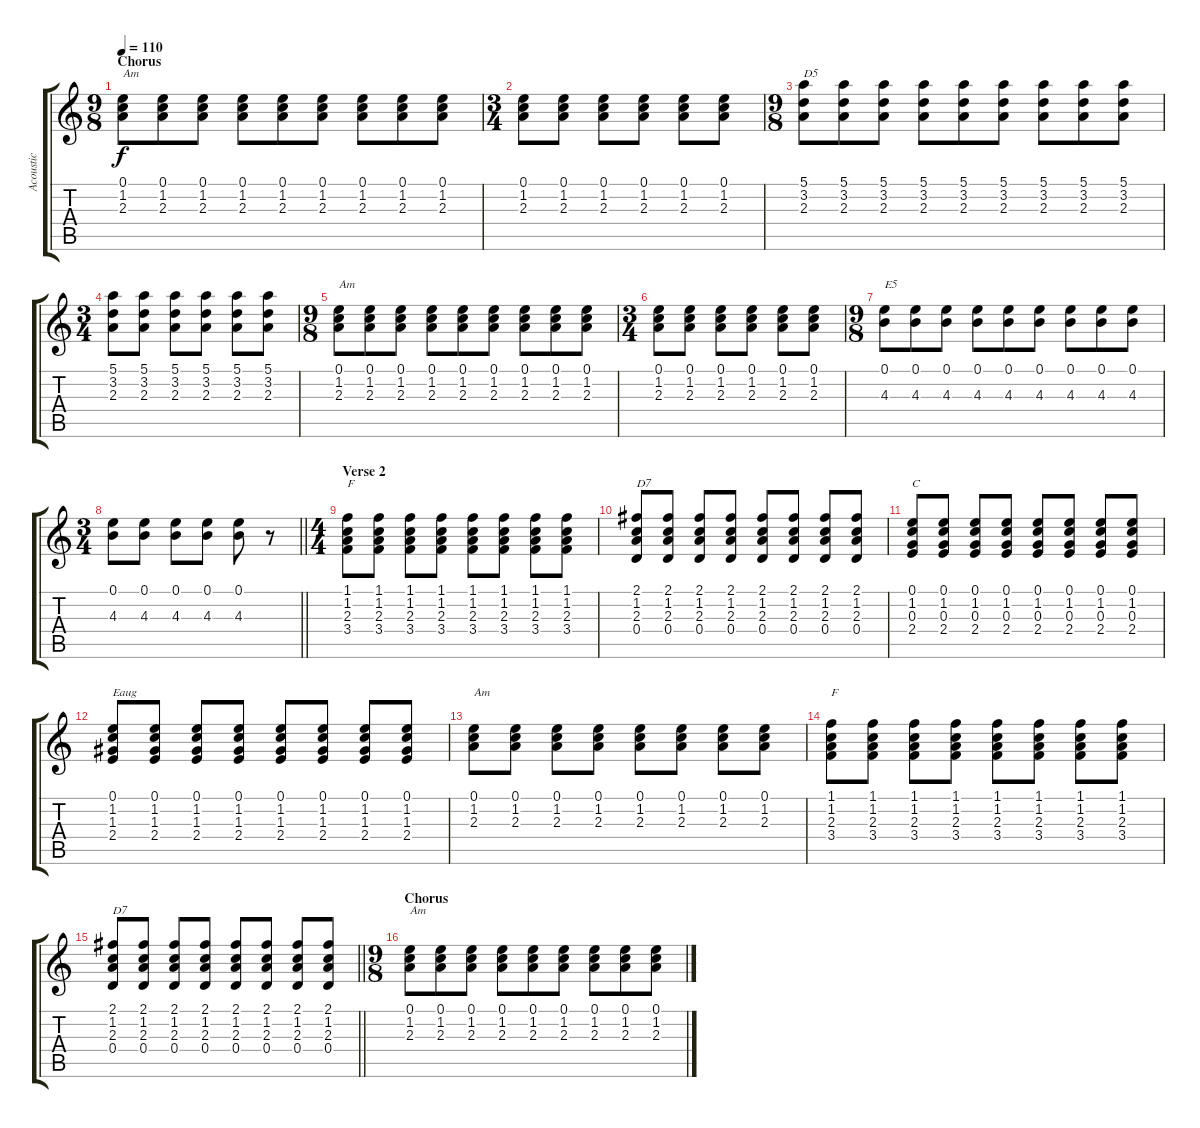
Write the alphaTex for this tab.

\track ("Acoustic" "Acoustic") {instrument acousticguitarsteel}
\staff {score tabs}
\tuning (E4 B3 G3 D3 A2 E2) {hide}
\ts (9 8)
\section ("" "Chorus")
\tempo 110
\clef g2
\ks c
(0.1 1.2 2.3).8{txt "Am" dy f} (0.1 1.2 2.3).8 (0.1 1.2 2.3).8 (0.1 1.2 2.3).8 (0.1 1.2 2.3).8 (0.1 1.2 2.3).8 (0.1 1.2 2.3).8 (0.1 1.2 2.3).8 (0.1 1.2 2.3).8 |
\ts (3 4)
(0.1 1.2 2.3).8 (0.1 1.2 2.3).8 (0.1 1.2 2.3).8 (0.1 1.2 2.3).8 (0.1 1.2 2.3).8 (0.1 1.2 2.3).8 |
\ts (9 8)
(5.1 3.2 2.3).8{txt "D5"} (5.1 3.2 2.3).8 (5.1 3.2 2.3).8 (5.1 3.2 2.3).8 (5.1 3.2 2.3).8 (5.1 3.2 2.3).8 (5.1 3.2 2.3).8 (5.1 3.2 2.3).8 (5.1 3.2 2.3).8 |
\ts (3 4)
(5.1 3.2 2.3).8 (5.1 3.2 2.3).8 (5.1 3.2 2.3).8 (5.1 3.2 2.3).8 (5.1 3.2 2.3).8 (5.1 3.2 2.3).8 |
\ts (9 8)
(0.1 1.2 2.3).8{txt "Am"} (0.1 1.2 2.3).8 (0.1 1.2 2.3).8 (0.1 1.2 2.3).8 (0.1 1.2 2.3).8 (0.1 1.2 2.3).8 (0.1 1.2 2.3).8 (0.1 1.2 2.3).8 (0.1 1.2 2.3).8 |
\ts (3 4)
(0.1 1.2 2.3).8 (0.1 1.2 2.3).8 (0.1 1.2 2.3).8 (0.1 1.2 2.3).8 (0.1 1.2 2.3).8 (0.1 1.2 2.3).8 |
\ts (9 8)
(0.1 4.3).8{txt "E5"} (0.1 4.3).8 (0.1 4.3).8 (0.1 4.3).8 (0.1 4.3).8 (0.1 4.3).8 (0.1 4.3).8 (0.1 4.3).8 (0.1 4.3).8 |
\ts (3 4)
\barLineRight lightlight
(0.1 4.3).8 (0.1 4.3).8 (0.1 4.3).8 (0.1 4.3).8 (0.1 4.3).8 r.8 |
\ts (4 4)
\section ("" "Verse 2")
(1.1 1.2 2.3 3.4).8{txt "F"} (1.1 1.2 2.3 3.4).8 (1.1 1.2 2.3 3.4).8 (1.1 1.2 2.3 3.4).8 (1.1 1.2 2.3 3.4).8 (1.1 1.2 2.3 3.4).8 (1.1 1.2 2.3 3.4).8 (1.1 1.2 2.3 3.4).8 |
(2.1 1.2 2.3 0.4).8{txt "D7"} (2.1 1.2 2.3 0.4).8 (2.1 1.2 2.3 0.4).8 (2.1 1.2 2.3 0.4).8 (2.1 1.2 2.3 0.4).8 (2.1 1.2 2.3 0.4).8 (2.1 1.2 2.3 0.4).8 (2.1 1.2 2.3 0.4).8 |
(0.1 1.2 0.3 2.4).8{txt "C"} (0.1 1.2 0.3 2.4).8 (0.1 1.2 0.3 2.4).8 (0.1 1.2 0.3 2.4).8 (0.1 1.2 0.3 2.4).8 (0.1 1.2 0.3 2.4).8 (0.1 1.2 0.3 2.4).8 (0.1 1.2 0.3 2.4).8 |
(0.1 1.2 1.3 2.4).8{txt "Eaug"} (0.1 1.2 1.3 2.4).8 (0.1 1.2 1.3 2.4).8 (0.1 1.2 1.3 2.4).8 (0.1 1.2 1.3 2.4).8 (0.1 1.2 1.3 2.4).8 (0.1 1.2 1.3 2.4).8 (0.1 1.2 1.3 2.4).8 |
(0.1 1.2 2.3).8{txt "Am"} (0.1 1.2 2.3).8 (0.1 1.2 2.3).8 (0.1 1.2 2.3).8 (0.1 1.2 2.3).8 (0.1 1.2 2.3).8 (0.1 1.2 2.3).8 (0.1 1.2 2.3).8 |
(1.1 1.2 2.3 3.4).8{txt "F"} (1.1 1.2 2.3 3.4).8 (1.1 1.2 2.3 3.4).8 (1.1 1.2 2.3 3.4).8 (1.1 1.2 2.3 3.4).8 (1.1 1.2 2.3 3.4).8 (1.1 1.2 2.3 3.4).8 (1.1 1.2 2.3 3.4).8 |
\barLineRight lightlight
(2.1 1.2 2.3 0.4).8{txt "D7"} (2.1 1.2 2.3 0.4).8 (2.1 1.2 2.3 0.4).8 (2.1 1.2 2.3 0.4).8 (2.1 1.2 2.3 0.4).8 (2.1 1.2 2.3 0.4).8 (2.1 1.2 2.3 0.4).8 (2.1 1.2 2.3 0.4).8 |
\ts (9 8)
\section ("" "Chorus")
(0.1 1.2 2.3).8{txt "Am"} (0.1 1.2 2.3).8 (0.1 1.2 2.3).8 (0.1 1.2 2.3).8 (0.1 1.2 2.3).8 (0.1 1.2 2.3).8 (0.1 1.2 2.3).8 (0.1 1.2 2.3).8 (0.1 1.2 2.3).8
